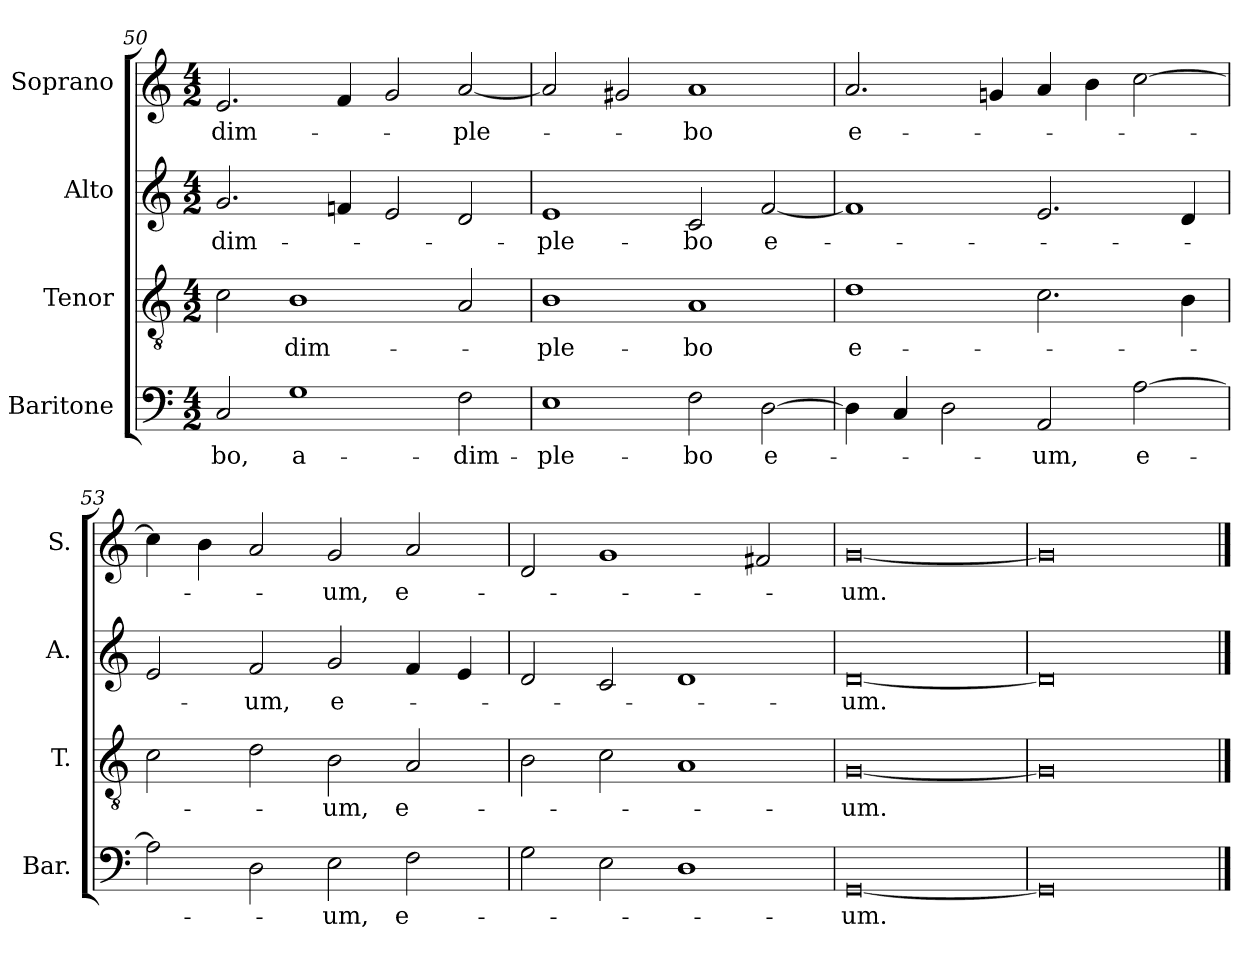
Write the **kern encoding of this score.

**kern	**text	**kern	**text	**kern	**text	**kern	**text
*part4	*part4	*part3	*part3	*part2	*part2	*part1	*part1
*staff4	*staff4	*staff3	*staff3	*staff2	*staff2	*staff1	*staff1
*I"Baritone	*	*I"Tenor	*	*I"Alto	*	*I"Soprano	*
*I'Bar.	*	*I'T.	*	*I'A.	*	*I'S.	*
*clefF4	*	*clefGv2	*	*clefG2	*	*clefG2	*
*	*	*ITrd7c12	*	*	*	*	*
*k[]	*	*k[]	*	*k[]	*	*k[]	*
*C:	*	*C:	*	*C:	*	*C:	*
*M4/2	*	*M4/2	*	*M4/2	*	*M4/2	*
=50	=50	=50	=50	=50	=50	=50	=50
!	!LO:LY:b:color=#000000	!	!	!	!	!	!
!	!	!	!	!	!LO:LY:b:color=#000000	!	!
!	!	!	!	!	!	!	!LO:LY:b:color=#000000
2Ci/	-bo,	2Ci\	.	2.gi/	-dim-	2.ei/	-dim-
!	!LO:LY:b:color=#000000	!	!	!	!	!	!
!	!	!	!LO:LY:b:color=#000000	!	!	!	!
1Gi	a-	1BBi	-dim-	.	.	.	.
.	.	.	.	4fni/	.	4fi/	.
.	.	.	.	2ei/	.	2gi/	.
!	!LO:LY:b:color=#000000	!	!	!	!	!	!
!	!	!	!	!	!	!	!LO:LY:b:color=#000000
2Fi\	-dim-	2AAi/	.	2di/	.	[2ai/	-ple-
=51	=51	=51	=51	=51	=51	=51	=51
!	!LO:LY:b:color=#000000	!	!	!	!	!	!
!	!	!	!LO:LY:b:color=#000000	!	!	!	!
!	!	!	!	!	!LO:LY:b:color=#000000	!	!
1Ei	-ple-	1BBi	-ple-	1ei	-ple-	2ai/]	.
.	.	.	.	.	.	2g#Xi/	.
!	!LO:LY:b:color=#000000	!	!	!	!	!	!
!	!	!	!LO:LY:b:color=#000000	!	!	!	!
!	!	!	!	!	!LO:LY:b:color=#000000	!	!
!	!	!	!	!	!	!	!LO:LY:b:color=#000000
2Fi\	-bo	1AAi	-bo	2ci/	-bo	1ai	-bo
!	!LO:LY:b:color=#000000	!	!	!	!	!	!
!	!	!	!	!	!LO:LY:b:color=#000000	!	!
[2Di\	e-	.	.	[2fi/	e-	.	.
=52	=52	=52	=52	=52	=52	=52	=52
!	!	!	!LO:LY:b:color=#000000	!	!	!	!
!	!	!	!	!	!	!	!LO:LY:b:color=#000000
4Di\]	.	1Di	e-	1fi]	.	2.ai/	e-
4Ci/	.	.	.	.	.	.	.
2Di\	.	.	.	.	.	.	.
.	.	.	.	.	.	4gni/	.
!	!LO:LY:b:color=#000000	!	!	!	!	!	!
2AAi/	-um,	2.Ci\	.	2.ei/	.	4ai/	.
.	.	.	.	.	.	4bi\	.
!	!LO:LY:b:color=#000000	!	!	!	!	!	!
[2Ai\	e-	.	.	.	.	[2cci\	.
.	.	4BBi\	.	4di/	.	.	.
=53	=53	=53	=53	=53	=53	=53	=53
2Ai\]	.	2Ci\	.	2ei/	.	4cci\]	.
.	.	.	.	.	.	4bi\	.
!	!	!	!	!	!LO:LY:b:color=#000000	!	!
2Di\	.	2Di\	.	2fi/	-um,	2ai/	.
!	!LO:LY:b:color=#000000	!	!	!	!	!	!
!	!	!	!LO:LY:b:color=#000000	!	!	!	!
!	!	!	!	!	!LO:LY:b:color=#000000	!	!
!	!	!	!	!	!	!	!LO:LY:b:color=#000000
2Ei\	-um,	2BBi\	-um,	2gi/	e-	2gi/	-um,
!	!LO:LY:b:color=#000000	!	!	!	!	!	!
!	!	!	!LO:LY:b:color=#000000	!	!	!	!
!	!	!	!	!	!	!	!LO:LY:b:color=#000000
2Fi\	e-	2AAi/	e-	4fi/	.	2ai/	e-
.	.	.	.	4ei/	.	.	.
=54	=54	=54	=54	=54	=54	=54	=54
2Gi\	.	2BBi\	.	2di/	.	2di/	.
2Ei\	.	2Ci\	.	2ci/	.	1gi	.
1Di	.	1AAi	.	1di	.	.	.
.	.	.	.	.	.	2f#Xi/	.
=55	=55	=55	=55	=55	=55	=55	=55
!	!LO:LY:b:color=#000000	!	!	!	!	!	!
!	!	!	!LO:LY:b:color=#000000	!	!	!	!
!	!	!	!	!	!LO:LY:b:color=#000000	!	!
!	!	!	!	!	!	!	!LO:LY:b:color=#000000
[0GGi	-um.	[0GGi	-um.	[0di	-um.	[0gi	-um.
=56	=56	=56	=56	=56	=56	=56	=56
0GGi]	.	0GGi]	.	0di]	.	0gi]	.
==	==	==	==	==	==	==	==
*-	*-	*-	*-	*-	*-	*-	*-
